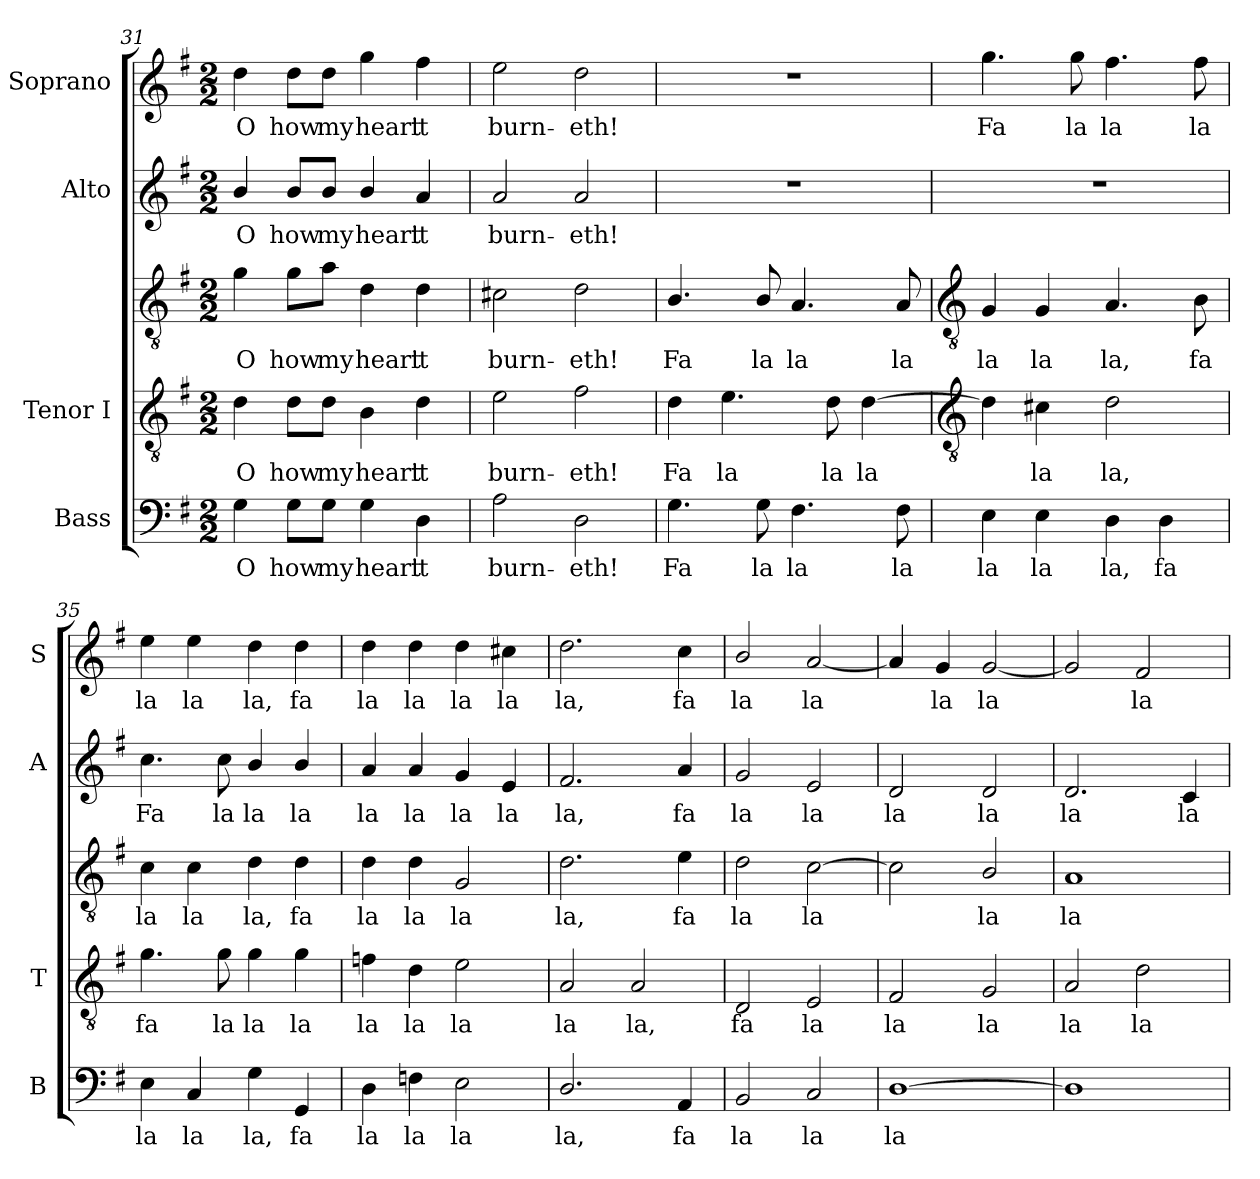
**kern	**text	**kern	**text	**kern	**text	**kern	**text	**kern	**text
*part4	*part4	*part3	*part3	*part3	*part3	*part2	*part2	*part1	*part1
*staff5	*staff5	*staff4	*staff4	*staff3	*staff3	*staff2	*staff2	*staff1	*staff1
*I"Bass	*	*I"Tenor I	*	*	*	*I"Alto	*	*I"Soprano	*
*I'B	*	*I'T	*	*	*	*I'A	*	*I'S	*
*clefF4	*	*clefGv2	*	*clefGv2	*	*clefG2	*	*clefG2	*
*k[f#]	*	*k[f#]	*	*k[f#]	*	*k[f#]	*	*k[f#]	*
*G:	*	*G:	*	*G:	*	*G:	*	*G:	*
*M2/2	*	*M2/2	*	*M2/2	*	*M2/2	*	*M2/2	*
=31	=31	=31	=31	=31	=31	=31	=31	=31	=31
!	!LO:LY:b	!	!LO:LY:b	!	!LO:LY:b	!	!LO:LY:b	!	!LO:LY:b
4G	O	4d	O	4g	O	4b/	O	4dd	O
!	!LO:LY:b	!	!LO:LY:b	!	!LO:LY:b	!	!LO:LY:b	!	!LO:LY:b
8G\L	how	8d\L	how	8g\L	how	8b/L	how	8dd\L	how
!	!LO:LY:b	!	!LO:LY:b	!	!LO:LY:b	!	!LO:LY:b	!	!LO:LY:b
8G\J	my	8d\J	my	8a\J	my	8b/J	my	8dd\J	my
!	!LO:LY:b	!	!LO:LY:b	!	!LO:LY:b	!	!LO:LY:b	!	!LO:LY:b
4G	heart	4B	heart	4d	heart	4b/	heart	4gg	heart
!	!LO:LY:b	!	!LO:LY:b	!	!LO:LY:b	!	!LO:LY:b	!	!LO:LY:b
4D	it	4d	it	4d	it	4a	it	4ff#	it
=32	=32	=32	=32	=32	=32	=32	=32	=32	=32
!	!LO:LY:b	!	!LO:LY:b	!	!LO:LY:b	!	!LO:LY:b	!	!LO:LY:b
2A	burn-	2e	burn-	2c#X	burn-	2a	burn-	2ee	burn-
!	!LO:LY:b	!	!LO:LY:b	!	!LO:LY:b	!	!LO:LY:b	!	!LO:LY:b
2D	-eth!	2f#	-eth!	2d	-eth!	2a	-eth!	2dd	-eth!
=33	=33	=33	=33	=33	=33	=33	=33	=33	=33
!	!LO:LY:b	!	!LO:LY:b	!	!LO:LY:b	!	!	!	!
4.G	Fa	4d	Fa	4.B/	Fa	1r	.	1r	.
!	!	!	!LO:LY:b	!	!	!	!	!	!
.	.	4.e	la	.	.	.	.	.	.
!	!LO:LY:b	!	!	!	!LO:LY:b	!	!	!	!
8G	la	.	.	8B/	la	.	.	.	.
!	!LO:LY:b	!	!	!	!LO:LY:b	!	!	!	!
4.F#	la	.	.	4.A	la	.	.	.	.
!	!	!	!LO:LY:b	!	!	!	!	!	!
.	.	8d	la	.	.	.	.	.	.
!	!	!	!LO:LY:b	!	!	!	!	!	!
.	.	[4d	la	.	.	.	.	.	.
!	!LO:LY:b	!	!	!	!LO:LY:b	!	!	!	!
8F#	la	.	.	8A	la	.	.	.	.
!!LO:LB:g=z
=34	=34	=34	=34	=34	=34	=34	=34	=34	=34
*	*	*clefGv2	*	*clefGv2	*	*	*	*	*
!	!LO:LY:b	!	!	!	!LO:LY:b	!	!	!	!LO:LY:b
4E	la	4d]	.	4G	la	1r	.	4.gg	Fa
!	!LO:LY:b	!	!LO:LY:b	!	!LO:LY:b	!	!	!	!
4E	la	4c#X	la	4G	la	.	.	.	.
!	!	!	!	!	!	!	!	!	!LO:LY:b
.	.	.	.	.	.	.	.	8gg	la
!	!LO:LY:b	!	!LO:LY:b	!	!LO:LY:b	!	!	!	!LO:LY:b
4D	la,	2d	la,	4.A	la,	.	.	4.ff#	la
!	!LO:LY:b	!	!	!	!	!	!	!	!
4D	fa	.	.	.	.	.	.	.	.
!	!	!	!	!	!LO:LY:b	!	!	!	!LO:LY:b
.	.	.	.	8B	fa	.	.	8ff#	la
=35	=35	=35	=35	=35	=35	=35	=35	=35	=35
!	!LO:LY:b	!	!LO:LY:b	!	!LO:LY:b	!	!LO:LY:b	!	!LO:LY:b
4E	la	4.g	fa	4c	la	4.cc	Fa	4ee	la
!	!LO:LY:b	!	!	!	!LO:LY:b	!	!	!	!LO:LY:b
4C	la	.	.	4c	la	.	.	4ee	la
!	!	!	!LO:LY:b	!	!	!	!LO:LY:b	!	!
.	.	8g	la	.	.	8cc	la	.	.
!	!LO:LY:b	!	!LO:LY:b	!	!LO:LY:b	!	!LO:LY:b	!	!LO:LY:b
4G	la,	4g	la	4d	la,	4b/	la	4dd	la,
!	!LO:LY:b	!	!LO:LY:b	!	!LO:LY:b	!	!LO:LY:b	!	!LO:LY:b
4GG	fa	4g	la	4d	fa	4b/	la	4dd	fa
=36	=36	=36	=36	=36	=36	=36	=36	=36	=36
!	!LO:LY:b	!	!LO:LY:b	!	!LO:LY:b	!	!LO:LY:b	!	!LO:LY:b
4D	la	4fn	la	4d	la	4a	la	4dd	la
!	!LO:LY:b	!	!LO:LY:b	!	!LO:LY:b	!	!LO:LY:b	!	!LO:LY:b
4Fn	la	4d	la	4d	la	4a	la	4dd	la
!	!LO:LY:b	!	!LO:LY:b	!	!LO:LY:b	!	!LO:LY:b	!	!LO:LY:b
2E	la	2e	la	2G	la	4g	la	4dd	la
!	!	!	!	!	!	!	!LO:LY:b	!	!LO:LY:b
.	.	.	.	.	.	4e	la	4cc#X	la
=37	=37	=37	=37	=37	=37	=37	=37	=37	=37
!	!LO:LY:b	!	!LO:LY:b	!	!LO:LY:b	!	!LO:LY:b	!	!LO:LY:b
2.D/	la,	2A	la	2.d	la,	2.f#	la,	2.dd	la,
!	!	!	!LO:LY:b	!	!	!	!	!	!
.	.	2A	la,	.	.	.	.	.	.
!	!LO:LY:b	!	!	!	!LO:LY:b	!	!LO:LY:b	!	!LO:LY:b
4AA	fa	.	.	4e	fa	4a	fa	4cc	fa
=38	=38	=38	=38	=38	=38	=38	=38	=38	=38
!	!LO:LY:b	!	!LO:LY:b	!	!LO:LY:b	!	!LO:LY:b	!	!LO:LY:b
2BB	la	2D	fa	2d	la	2g	la	2b/	la
!	!LO:LY:b	!	!LO:LY:b	!	!LO:LY:b	!	!LO:LY:b	!	!LO:LY:b
2C	la	2E	la	[2c	la	2e	la	[2a	la
=39	=39	=39	=39	=39	=39	=39	=39	=39	=39
!	!LO:LY:b	!	!LO:LY:b	!	!	!	!LO:LY:b	!	!
[1D	la	2F#	la	2c]	.	2d	la	4a]	.
!	!	!	!	!	!	!	!	!	!LO:LY:b
.	.	.	.	.	.	.	.	4g	la
!	!	!	!LO:LY:b	!	!LO:LY:b	!	!LO:LY:b	!	!LO:LY:b
.	.	2G	la	2B/	la	2d	la	[2g	la
=40	=40	=40	=40	=40	=40	=40	=40	=40	=40
!	!	!	!LO:LY:b	!	!LO:LY:b	!	!LO:LY:b	!	!
1D]	.	2A	la	1A	la	2.d	la	2g]	.
!	!	!	!LO:LY:b	!	!	!	!	!	!LO:LY:b
.	.	2d	la	.	.	.	.	2f#	la
!	!	!	!	!	!	!	!LO:LY:b	!	!
.	.	.	.	.	.	4c	la	.	.
=	=	=	=	=	=	=	=	=	=
*-	*-	*-	*-	*-	*-	*-	*-	*-	*-
